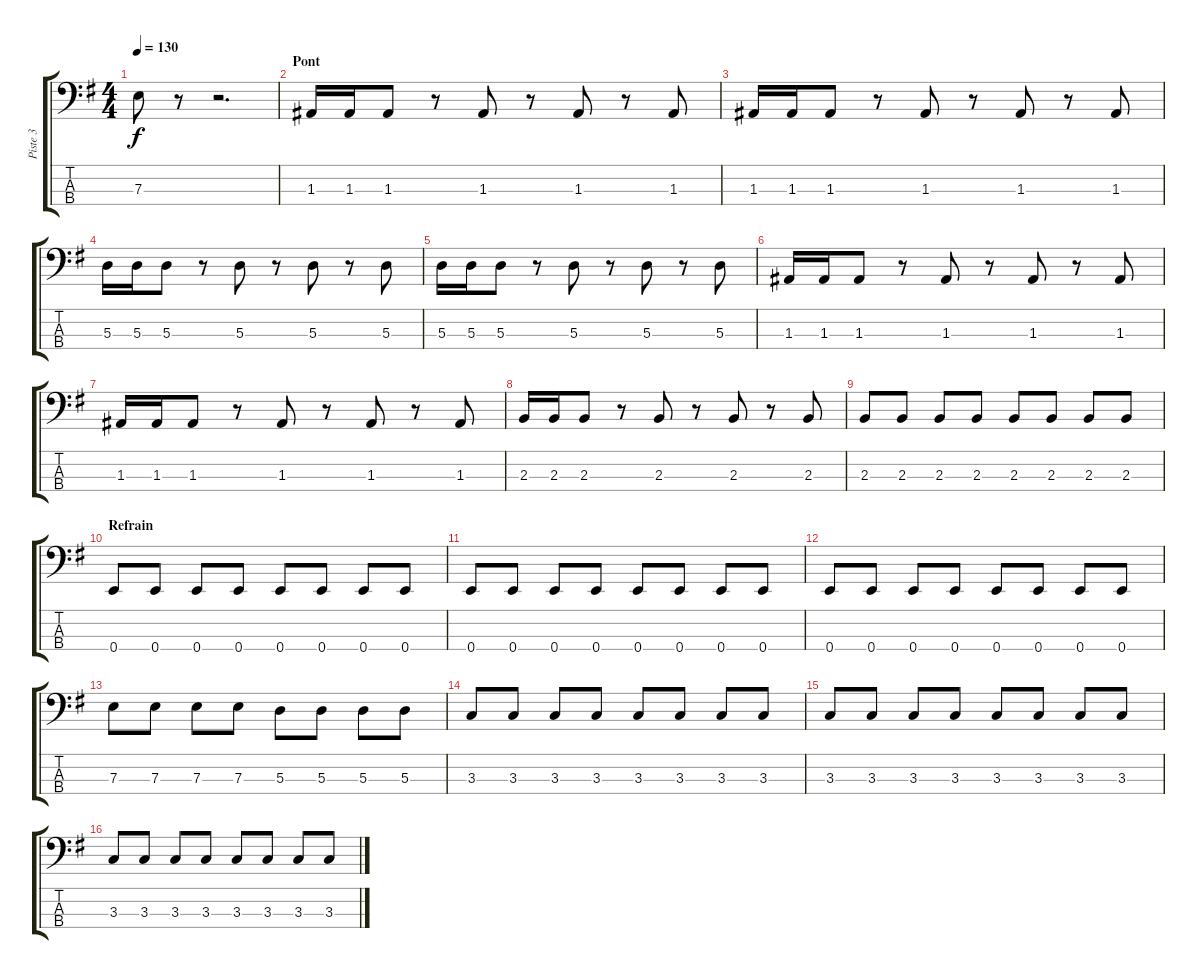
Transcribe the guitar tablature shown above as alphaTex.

\track ("Piste 3" "Piste 3") {instrument electricbassfinger}
\staff {score tabs}
\tuning (G2 D2 A1 E1) {hide}
\ts (4 4)
\tempo 130
\clef f4
\ks eminor
7.3.8{dy f} r.8 r.2{d} |
\section ("" "Pont")
1.3.16 1.3.16 1.3.8 r.8 1.3.8 r.8 1.3.8 r.8 1.3.8 |
1.3.16 1.3.16 1.3.8 r.8 1.3.8 r.8 1.3.8 r.8 1.3.8 |
5.3.16 5.3.16 5.3.8 r.8 5.3.8 r.8 5.3.8 r.8 5.3.8 |
5.3.16 5.3.16 5.3.8 r.8 5.3.8 r.8 5.3.8 r.8 5.3.8 |
1.3.16 1.3.16 1.3.8 r.8 1.3.8 r.8 1.3.8 r.8 1.3.8 |
1.3.16 1.3.16 1.3.8 r.8 1.3.8 r.8 1.3.8 r.8 1.3.8 |
2.3.16 2.3.16 2.3.8 r.8 2.3.8 r.8 2.3.8 r.8 2.3.8 |
2.3.8 2.3.8 2.3.8 2.3.8 2.3.8 2.3.8 2.3.8 2.3.8 |
\section ("" "Refrain")
0.4.8 0.4.8 0.4.8 0.4.8 0.4.8 0.4.8 0.4.8 0.4.8 |
0.4.8 0.4.8 0.4.8 0.4.8 0.4.8 0.4.8 0.4.8 0.4.8 |
0.4.8 0.4.8 0.4.8 0.4.8 0.4.8 0.4.8 0.4.8 0.4.8 |
7.3.8 7.3.8 7.3.8 7.3.8 5.3.8 5.3.8 5.3.8 5.3.8 |
3.3.8 3.3.8 3.3.8 3.3.8 3.3.8 3.3.8 3.3.8 3.3.8 |
3.3.8 3.3.8 3.3.8 3.3.8 3.3.8 3.3.8 3.3.8 3.3.8 |
3.3.8 3.3.8 3.3.8 3.3.8 3.3.8 3.3.8 3.3.8 3.3.8
